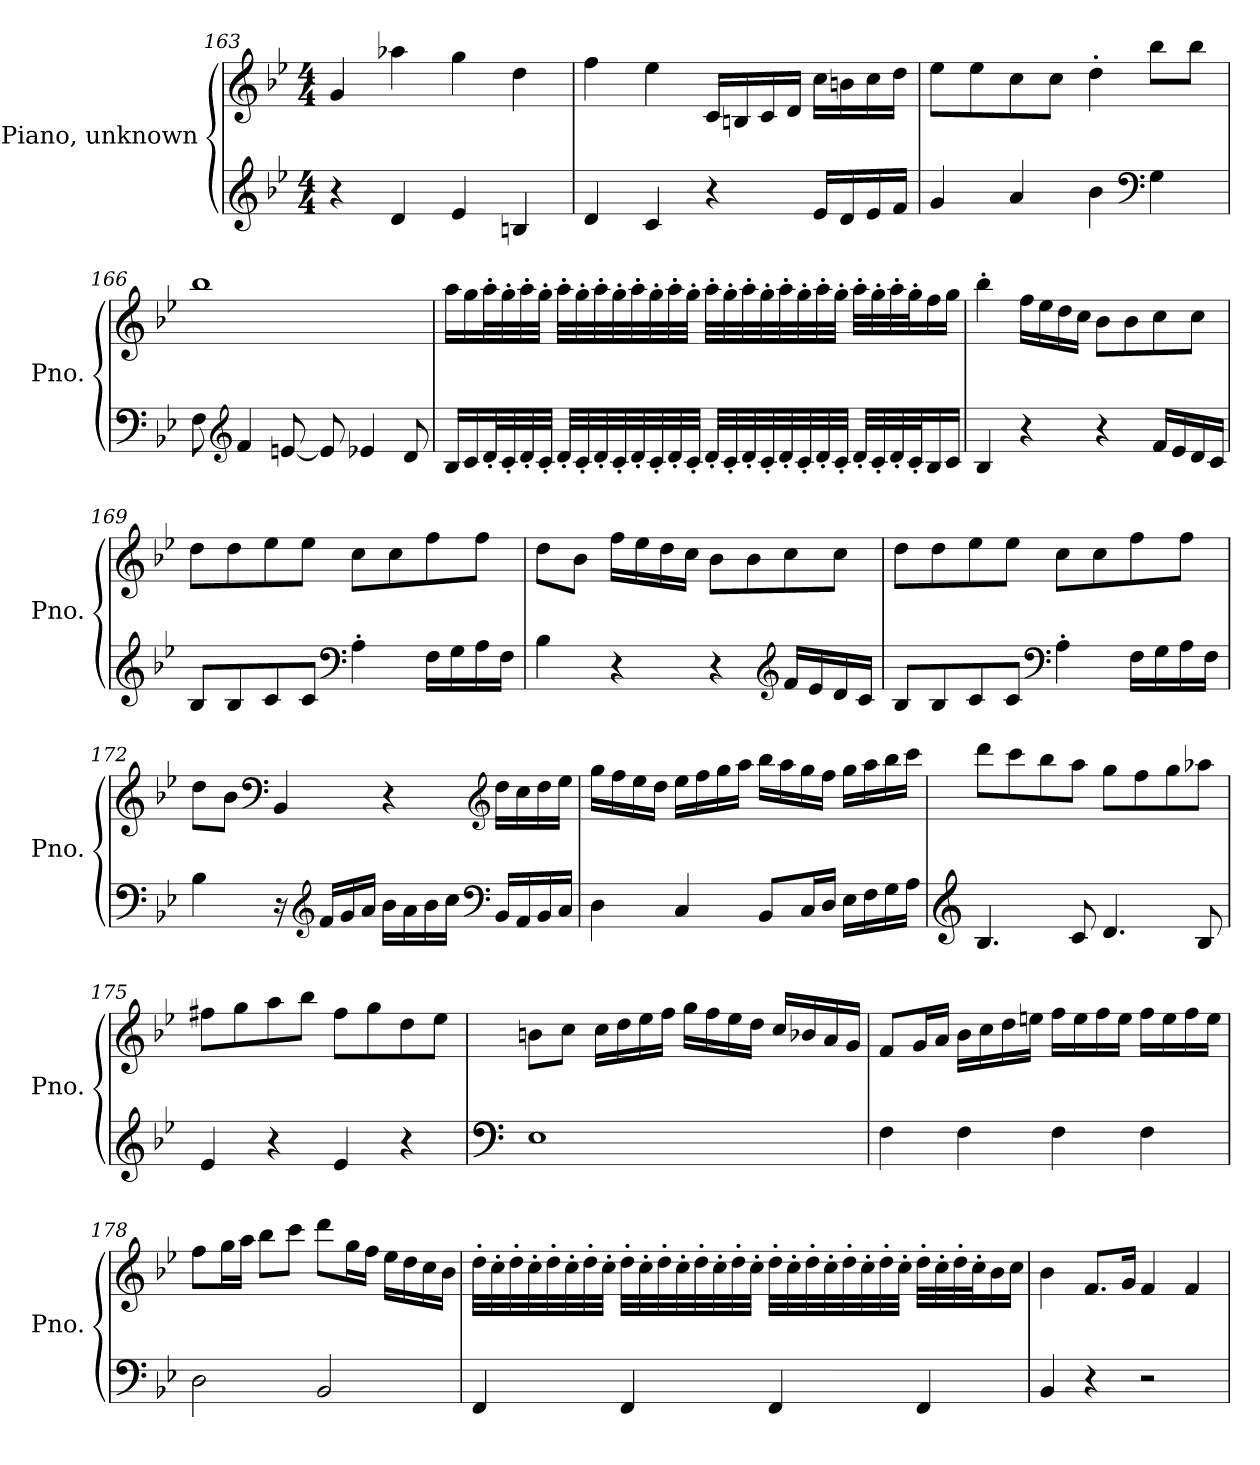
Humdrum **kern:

**kern	**kern
*part1	*part1
*staff2	*staff1
*I"Piano, unknown	*
*I'Pno.	*
*clefG2	*clefG2
*k[b-e-]	*k[b-e-]
*M4/4	*M4/4
=163	=163
4r	4g/
4d/	4aa-X\
4e-/	4gg\
4Bn/	4dd\
=164	=164
4d/	4ff\
4c/	4ee-\
4r	16c/LL
.	16Bn/
.	16c/
.	16d/JJ
16e-/LL	16cc\LL
16d/	16bn\
16e-/	16cc\
16f/JJ	16dd\JJ
!!LO:LB:g=z
=165	=165
4g/	8ee-\L
.	8ee-\
4a/	8cc\
.	8cc\J
4b-\	4dd'\
*clefF4	*
4G\	8bb-\L
.	8bb-\J
=166	=166
8F\	1bb-
*clefG2	*
4f/	.
[8en/	.
8e/]	.
4e-X/	.
8d/	.
!!LO:LB:g=z
=167	=167
16B-/LL	16aa\LL
16c/	16gg\
32d'/L	32aa'\L
32c'/	32gg'\
32d'/	32aa'\
32c'/JJJ	32gg'\JJJ
32d'/LLL	32aa'\LLL
32c'/	32gg'\
32d'/	32aa'\
32c'/	32gg'\
32d'/	32aa'\
32c'/	32gg'\
32d'/	32aa'\
32c'/JJJ	32gg'\JJJ
32d'/LLL	32aa'\LLL
32c'/	32gg'\
32d'/	32aa'\
32c'/	32gg'\
32d'/	32aa'\
32c'/	32gg'\
32d'/	32aa'\
32c'/JJJ	32gg'\JJJ
32d'/LLL	32aa'\LLL
32c'/	32gg'\
32d'/	32aa'\
32c'/J	32gg'\J
16B-/	16ff\
16c/JJ	16gg\JJ
=168	=168
4B-/	4bb-'\
4r	16ff\LL
.	16ee-\
.	16dd\
.	16cc\JJ
4r	8b-\L
.	8b-\
16f/LL	8cc\
16e-/	.
16d/	8cc\J
16c/JJ	.
!!LO:PB:g=z
=169	=169
8B-/L	8dd\L
8B-/	8dd\
8c/	8ee-\
8c/J	8ee-\J
*clefF4	*
4A'\	8cc\L
.	8cc\
16F\LL	8ff\
16G\	.
16A\	8ff\J
16F\JJ	.
=170	=170
4B-\	8dd\L
.	8b-\J
4r	16ff\LL
.	16ee-\
.	16dd\
.	16cc\JJ
4r	8b-\L
.	8b-\
*clefG2	*
16f/LL	8cc\
16e-/	.
16d/	8cc\J
16c/JJ	.
=171	=171
8B-/L	8dd\L
8B-/	8dd\
8c/	8ee-\
8c/J	8ee-\J
*clefF4	*
4A'\	8cc\L
.	8cc\
16F\LL	8ff\
16G\	.
16A\	8ff\J
16F\JJ	.
!!LO:LB:g=z
=172	=172
4B-\	8dd\L
.	8b-\J
*	*clefF4
16r	4BB-/
*clefG2	*
16f/LL	.
16g/	.
16a/JJ	.
16b-\LL	4r
16a\	.
16b-\	.
16cc\JJ	.
*clefF4	*clefG2
16BB-/LL	16dd\LL
16AA/	16cc\
16BB-/	16dd\
16C/JJ	16ee-\JJ
=173	=173
4D\	16gg\LL
.	16ff\
.	16ee-\
.	16dd\JJ
4C/	16ee-\LL
.	16ff\
.	16gg\
.	16aa\JJ
8BB-/L	16bb-\LL
.	16aa\
16C/L	16gg\
16D/JJ	16ff\JJ
16E-\LL	16gg\LL
16F\	16aa\
16G\	16bb-\
16A\JJ	16ccc\JJ
!!LO:LB:g=z
=174	=174
*clefG2	*
4.B-/	8ddd\L
.	8ccc\
.	8bb-\
8c/	8aa\J
4.d/	8gg\L
.	8ff\
.	8gg\
8B-/	8aa-X\J
=175	=175
4e-/	8ff#X\L
.	8gg\
4r	8aa\
.	8bb-\J
4e-/	8ff#\L
.	8gg\
4r	8dd\
.	8ee-\J
=176	=176
*clefF4	*
1E-	8bn\L
.	8cc\J
.	16cc\LL
.	16dd\
.	16ee-\
.	16ff\JJ
.	16gg\LL
.	16ff\
.	16ee-\
.	16dd\JJ
.	16cc/LL
.	16b-X/
.	16a/
.	16g/JJ
!!LO:LB:g=z
=177	=177
4F\	8f/L
.	16g/L
.	16a/JJ
4F\	16b-\LL
.	16cc\
.	16dd\
.	16een\JJ
4F\	16ff\LL
.	16ee\
.	16ff\
.	16ee\JJ
4F\	16ff\LL
.	16ee\
.	16ff\
.	16ee\JJ
=178	=178
2D\	8ff\L
.	16gg\L
.	16aa\JJ
.	8bb-\L
.	8ccc\J
2BB-/	8ddd\L
.	16gg\L
.	16ff\JJ
.	16ee-\LL
.	16dd\
.	16cc\
.	16b-\JJ
!!LO:LB:g=z
=179	=179
4FF/	32dd'\LLL
.	32cc'\
.	32dd'\
.	32cc'\
.	32dd'\
.	32cc'\
.	32dd'\
.	32cc'\JJJ
4FF/	32dd'\LLL
.	32cc'\
.	32dd'\
.	32cc'\
.	32dd'\
.	32cc'\
.	32dd'\
.	32cc'\JJJ
4FF/	32dd'\LLL
.	32cc'\
.	32dd'\
.	32cc'\
.	32dd'\
.	32cc'\
.	32dd'\
.	32cc'\JJJ
4FF/	32dd'\LLL
.	32cc'\
.	32dd'\
.	32cc'\J
.	16b-\
.	16cc\JJ
=180	=180
4BB-/	4b-\
4r	8.f/L
.	16g/Jk
2r	4f/
.	4f/
=	=
*-	*-
